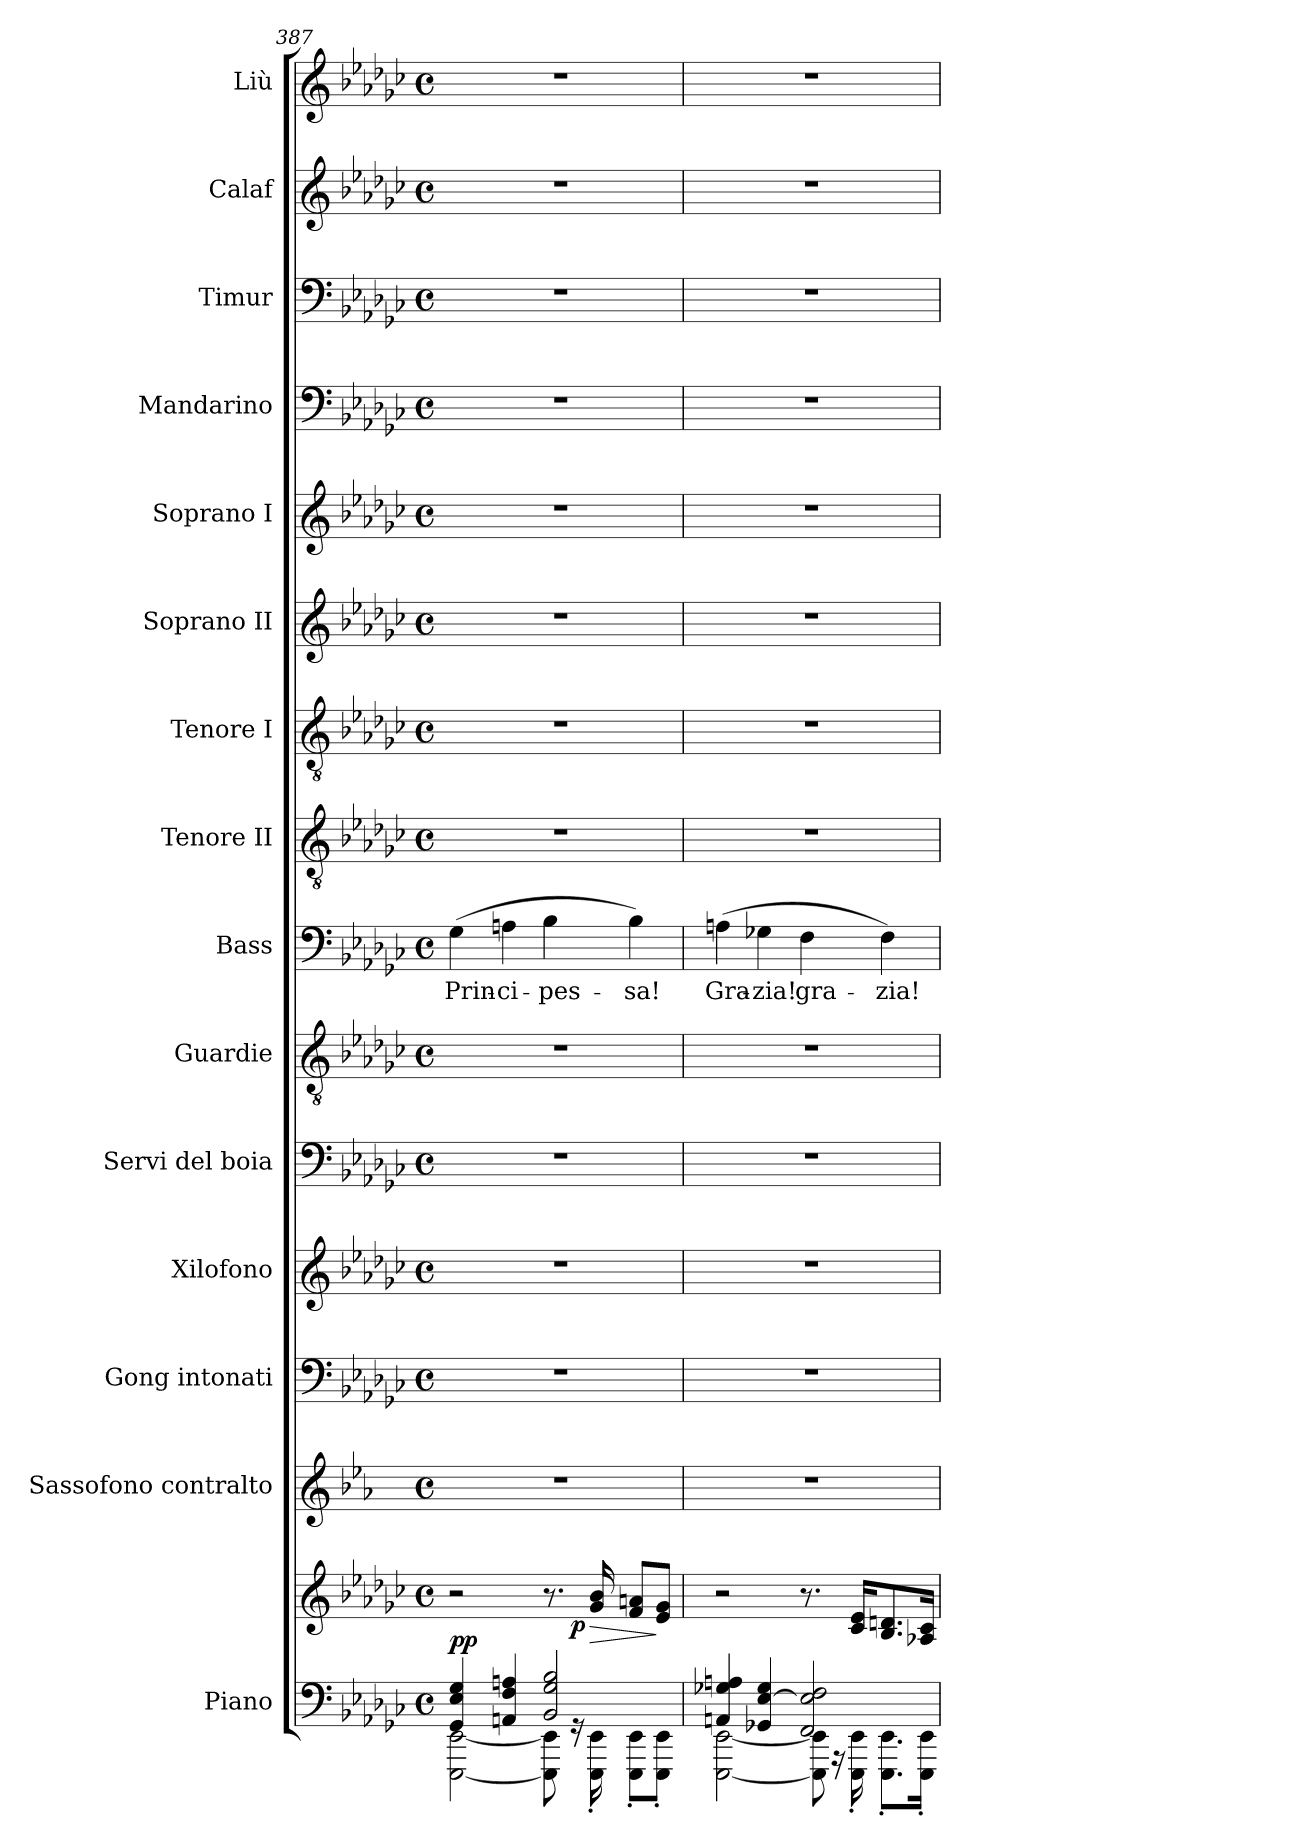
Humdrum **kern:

**kern	**kern	**dynam	**kern	**kern	**kern	**kern	**kern	**kern	**text	**kern	**kern	**kern	**kern	**kern	**kern	**kern	**kern
*part15	*part15	*part15	*part14	*part13	*part12	*part11	*part10	*part9	*part9	*part8	*part7	*part6	*part5	*part4	*part3	*part2	*part1
*staff16	*staff15	*staff15/16	*staff14	*staff13	*staff12	*staff11	*staff10	*staff9	*staff9	*staff8	*staff7	*staff6	*staff5	*staff4	*staff3	*staff2	*staff1
*I"Piano	*	*	*I"Sassofono contralto	*I"Gong intonati	*I"Xilofono	*I"Servi del boia	*I"Guardie	*I"Bass	*	*I"Tenore II	*I"Tenore I	*I"Soprano II	*I"Soprano I	*I"Mandarino	*I"Timur	*I"Calaf	*I"Liù
*I'Pno.	*	*	*	*I'Gong int.	*I'Xil.	*I'Ser.B.	*I'G.	*I'B.	*	*I'T. II	*I'T. I	*I'S. II	*I'S. I	*I'M.	*I'T.	*I'C.	*I'L.
!!LO:LB:g=z
*clefF4	*clefG2	*	*clefG2	*clefF4	*clefG2	*clefF4	*clefGv2	*clefF4	*	*clefGv2	*clefGv2	*clefG2	*clefG2	*clefF4	*clefF4	*clefG2	*clefG2
*	*	*	*ITrd5c9	*	*ITrd-7c-12	*	*	*	*	*	*	*	*	*	*	*	*
*k[b-e-a-d-g-c-]	*k[b-e-a-d-g-c-]	*	*k[b-e-a-d-g-c-]	*k[b-e-a-d-g-c-]	*k[b-e-a-d-g-c-]	*k[b-e-a-d-g-c-]	*k[b-e-a-d-g-c-]	*k[b-e-a-d-g-c-]	*	*k[b-e-a-d-g-c-]	*k[b-e-a-d-g-c-]	*k[b-e-a-d-g-c-]	*k[b-e-a-d-g-c-]	*k[b-e-a-d-g-c-]	*k[b-e-a-d-g-c-]	*k[b-e-a-d-g-c-]	*k[b-e-a-d-g-c-]
*M4/4	*M4/4	*	*M4/4	*M4/4	*M4/4	*M4/4	*M4/4	*M4/4	*	*M4/4	*M4/4	*M4/4	*M4/4	*M4/4	*M4/4	*M4/4	*M4/4
*met(c)	*met(c)	*	*met(c)	*met(c)	*met(c)	*met(c)	*met(c)	*met(c)	*	*met(c)	*met(c)	*met(c)	*met(c)	*met(c)	*met(c)	*met(c)	*met(c)
=387	=387	=387	=387	=387	=387	=387	=387	=387	=387	=387	=387	=387	=387	=387	=387	=387	=387
*^	*	*	*	*	*	*	*	*	*	*	*	*	*	*	*	*	*
!	!	!	!LO:DY:a=2	!	!	!	!	!	!	!LO:LY:b	!	!	!	!	!	!	!	!
*	*	*^	*	*	*	*	*	*	*	*	*	*	*	*	*	*	*	*
4GG-/ 4E-/ 4G-/	[2EEE-\ [2EE-\	2r	2ryy	pp	1r	1r	1r	1r	1r	(>4G-\	Prin-	1r	1r	1r	1r	1r	1r	1r	1r
!	!	!	!	!	!	!	!	!	!	!	!LO:LY:b	!	!	!	!	!	!	!	!
4AAn/ 4F/ 4An/	.	.	.	.	.	.	.	.	.	4An\	-ci-	.	.	.	.	.	.	.	.
!	!	!	!	!	!	!	!	!	!	!	!LO:LY:b	!	!	!	!	!	!	!	!
2BB-/ 2G-/ 2B-/	8EEE-\] 8EE-\]	8.r	8ryy	.	.	.	.	.	.	4B-\	-pes-	.	.	.	.	.	.	.	.
!	!	!	!	!LO:DY:b	!	!	!	!	!	!	!	!	!	!	!	!	!	!	!
.	16rGG	.	4.ryy	p	.	.	.	.	.	.	.	.	.	.	.	.	.	.	.
!	!	!	!	!LO:HP:b	!	!	!	!	!	!	!	!	!	!	!	!	!	!	!
.	16EEE-\' 16EE-\'	16g-/ 16b-/	.	>	.	.	.	.	.	.	.	.	.	.	.	.	.	.	.
!	!	!	!	!	!	!	!	!	!	!	!LO:LY:b	!	!	!	!	!	!	!	!
.	8EEE-\' 8EE-\'L	8f/ 8an/L	.	.	.	.	.	.	.	4B-\)	-sa!	.	.	.	.	.	.	.	.
.	8EEE-\' 8EE-\'J	8e-/ 8g-/J	.	]	.	.	.	.	.	.	.	.	.	.	.	.	.	.	.
=388	=388	=388	=388	=388	=388	=388	=388	=388	=388	=388	=388	=388	=388	=388	=388	=388	=388	=388	=388
!	!	!	!	!	!	!	!	!	!	!	!LO:LY:b	!	!	!	!	!	!	!	!
*	*	*v	*v	*	*	*	*	*	*	*	*	*	*	*	*	*	*	*	*
4AAn/ 4G-X/ 4An/	[2EEE-\ [2EE-\	2r	.	1r	1r	1r	1r	1r	(>4An\	Gra-	1r	1r	1r	1r	1r	1r	1r	1r
!	!	!	!	!	!	!	!	!	!	!LO:LY:b	!	!	!	!	!	!	!	!
4GG-X/ [4E-/ 4G-/	.	.	.	.	.	.	.	.	4G-X\	-zia!	.	.	.	.	.	.	.	.
!	!	!	!	!	!	!	!	!	!	!LO:LY:b	!	!	!	!	!	!	!	!
2FF/ 2E-/] 2F/	8EEE-\] 8EE-\]	8.r	.	.	.	.	.	.	4F\	gra-	.	.	.	.	.	.	.	.
.	16r	.	.	.	.	.	.	.	.	.	.	.	.	.	.	.	.	.
.	16EEE-\' 16EE-\'	16c-/ 16e-/KL	.	.	.	.	.	.	.	.	.	.	.	.	.	.	.	.
!	!	!	!	!	!	!	!	!	!	!LO:LY:b	!	!	!	!	!	!	!	!
.	8.EEE-\' 8.EE-\'L	8.B-/ 8.dn/	.	.	.	.	.	.	4F\)	-zia!	.	.	.	.	.	.	.	.
.	16EEE-\' 16EE-\'Jk	16A-X/ 16c-/Jk	.	.	.	.	.	.	.	.	.	.	.	.	.	.	.	.
*v	*v	*	*	*	*	*	*	*	*	*	*	*	*	*	*	*	*	*
=	=	=	=	=	=	=	=	=	=	=	=	=	=	=	=	=	=
*-	*-	*-	*-	*-	*-	*-	*-	*-	*-	*-	*-	*-	*-	*-	*-	*-	*-
